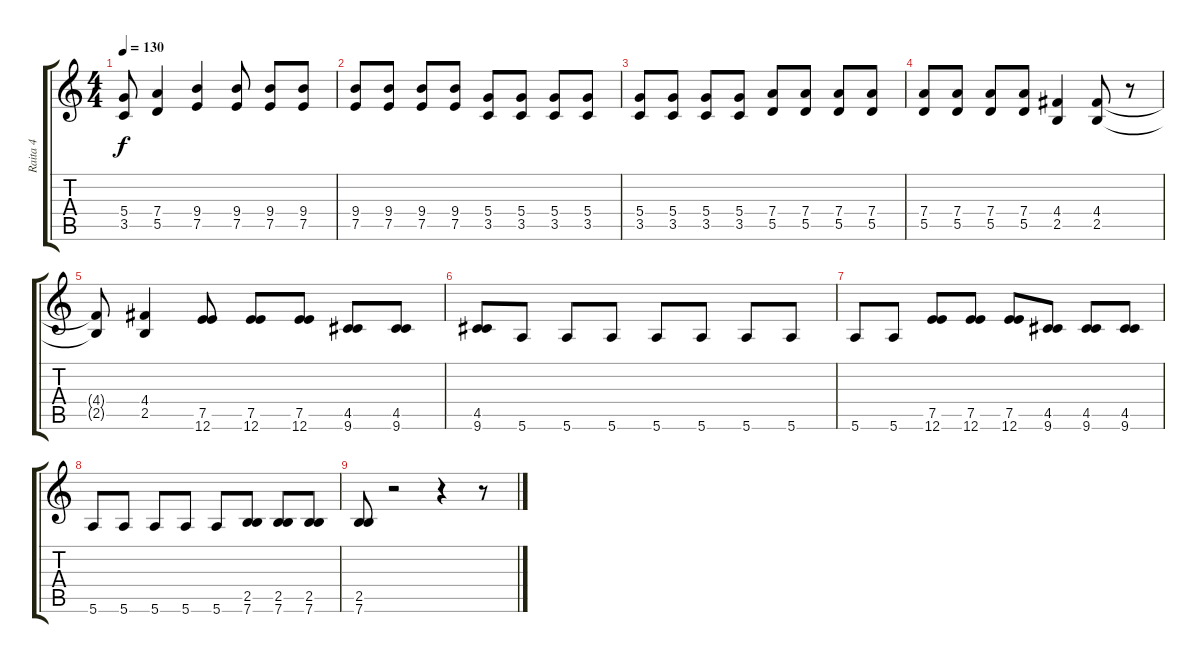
\track ("Raita 4" "Raita 4") {instrument overdrivenguitar}
\staff {score tabs}
\tuning (E4 B3 G3 D3 A2 E2) {hide}
\ts (4 4)
\tempo 130
\clef g2
\ks c
(5.4 3.5).8{dy f} (7.4 5.5).4 (9.4 7.5).4 (9.4 7.5).8 (9.4 7.5).8 (9.4 7.5).8 |
(9.4 7.5).8 (9.4 7.5).8 (9.4 7.5).8 (9.4 7.5).8 (5.4 3.5).8 (5.4 3.5).8 (5.4 3.5).8 (5.4 3.5).8 |
(5.4 3.5).8 (5.4 3.5).8 (5.4 3.5).8 (5.4 3.5).8 (7.4 5.5).8 (7.4 5.5).8 (7.4 5.5).8 (7.4 5.5).8 |
(7.4 5.5).8 (7.4 5.5).8 (7.4 5.5).8 (7.4 5.5).8 (4.4 2.5).4 (4.4 2.5).8 r.8 |
(4.4{t} 2.5{t}).8 (4.4 2.5).4 (7.5 12.6).8 (7.5 12.6).8 (7.5 12.6).8 (4.5 9.6).8 (4.5 9.6).8 |
(4.5 9.6).8 5.6.8 5.6.8 5.6.8 5.6.8 5.6.8 5.6.8 5.6.8 |
5.6.8 5.6.8 (7.5 12.6).8 (7.5 12.6).8 (7.5 12.6).8 (4.5 9.6).8 (4.5 9.6).8 (4.5 9.6).8 |
5.6.8 5.6.8 5.6.8 5.6.8 5.6.8 (2.5 7.6).8 (2.5 7.6).8 (2.5 7.6).8 |
(2.5 7.6).8 r.2 r.4 r.8
